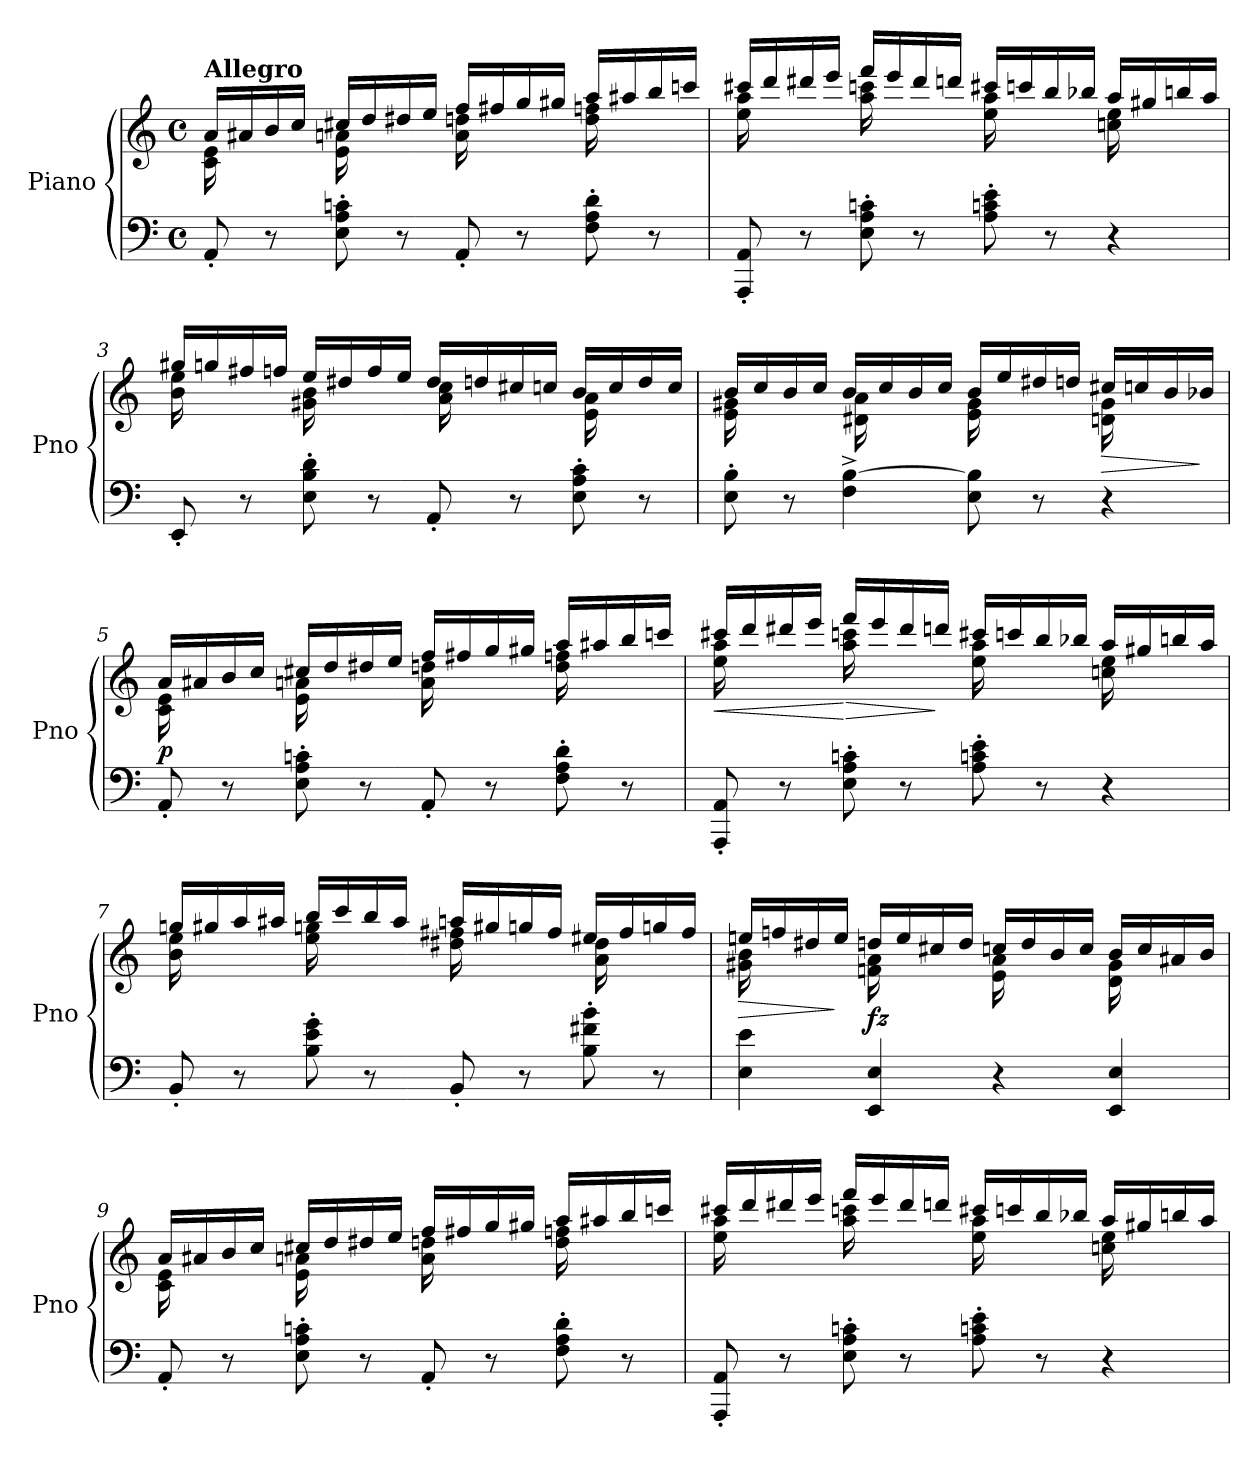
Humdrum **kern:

**kern	**kern	**dynam
*part1	*part1	*part1
*staff2	*staff1	*staff1/2
*I"Piano	*	*
*I'Pno	*	*
*clefF4	*clefG2	*
*k[]	*k[]	*
*M4/4	*M4/4	*
*met(c)	*met(c)	*
*MM144	*MM144	*
=1	=1	=1
*	*^	*
!	!LO:TX:a:B:t=Allegro	!	!
!	!	!	!LO:DY:a
!	!	!	!LO:DY:n=1:b
8AA'/	16a/LL	16c\ 16e\	other-dynamics p
.	16a#X/	8.ryy	.
8r	16b/	.	.
.	16cc/JJ	.	.
8E\' 8A\' 8cn\'	16cc#X/LL	16e\ 16an\	.
.	16dd/	8.ryy	.
8r	16dd#X/	.	.
.	16ee/JJ	.	.
!	!	!	!LO:DY:n=2:b
8AA'/	16ff/LL	16a\ 16ddn\	other-dynamics
.	16ff#X/	8.ryy	.
8r	16gg/	.	.
.	16gg#X/JJ	.	.
8F\' 8A\' 8d\'	16aa/LL	16dd\ 16ffn\	.
.	16aa#X/	8.ryy	.
8r	16bb/	.	.
.	16cccn/JJ	.	.
!!LO:LB:g=z	!!
=2	=2	=2	=2
8AAA/' 8AA/'	16ccc#X/LL	16ee\ 16aa\	.
.	16ddd/	8.ryy	.
8r	16ddd#X/	.	.
.	16eee/JJ	.	.
8E\' 8A\' 8cn\'	16fff/LL	16aa\ 16cccn\	.
.	16eee/	8.ryy	.
8r	16ddd#/	.	.
.	16dddn/JJ	.	.
8A\' 8cn\' 8e\'	16ccc#X/LL	16ee\ 16aa\	.
.	16cccn/	8.ryy	.
8r	16bb/	.	.
.	16bb-X/JJ	.	.
4r	16aa/LL	16ccn\ 16ee\	.
.	16gg#X/	8.ryy	.
.	16bbn/	.	.
.	16aa/JJ	.	.
=3	=3	=3	=3
8EE'/	16gg#X/LL	16b\ 16ee\	.
.	16ggn/	8.ryy	.
8r	16ff#X/	.	.
.	16ffn/JJ	.	.
8E\' 8B\' 8d\'	16ee/LL	16g#X\ 16b\	.
.	16dd#X/	8.ryy	.
8r	16ff/	.	.
.	16ee/JJ	.	.
8AA'/	16dd#/LL	16a\ 16cc\	.
.	16ddn/	8.ryy	.
8r	16cc#X/	.	.
.	16ccn/JJ	.	.
8E\' 8A\' 8c\'	16b/LL	16e\ 16a\	.
.	16cc/	8.ryy	.
8r	16dd/	.	.
.	16cc/JJ	.	.
!!LO:LB:g=z	!!
=4	=4	=4	=4
8E\' 8B\'	16b/LL	16e\ 16g#X\	.
.	16cc/	8.ryy	.
8r	16b/	.	.
.	16cc/JJ	.	.
4F\^ [4B\^	16b/LL	16d#X\ 16a\	.
.	16cc/	8.ryy	.
.	16b/	.	.
.	16cc/JJ	.	.
8E\ 8B\]	16b/LL	16e\ 16g#\	.
.	16ee/	8.ryy	.
8r	16dd#X/	.	.
.	16ddn/JJ	.	.
!	!	!	!LO:HP:b
4r	16cc#X/LL	16dn\ 16g#\	>
.	16ccn/	8.ryy	.
.	16b/	.	.
.	16b-X/JJ	.	]
=5	=5	=5	=5
!	!	!	!LO:DY:b
8AA'/	16a/LL	16c\ 16e\	p
.	16a#X/	8.ryy	.
8r	16b/	.	.
.	16cc/JJ	.	.
8E\' 8A\' 8cn\'	16cc#X/LL	16e\ 16an\	.
.	16dd/	8.ryy	.
8r	16dd#X/	.	.
.	16ee/JJ	.	.
!	!	!	!LO:DY:b
8AA'/	16ff/LL	16a\ 16ddn\	other-dynamics
.	16ff#X/	8.ryy	.
8r	16gg/	.	.
.	16gg#X/JJ	.	.
8F\' 8A\' 8d\'	16aa/LL	16dd\ 16ffn\	.
.	16aa#X/	8.ryy	.
8r	16bb/	.	.
.	16cccn/JJ	.	.
!!LO:LB:g=z	!!
=6	=6	=6	=6
!	!	!	!LO:HP:b
8AAA/' 8AA/'	16ccc#X/LL	16ee\ 16aa\	<
.	16ddd/	8.ryy	.
8r	16ddd#X/	.	.
.	16eee/JJ	.	.
!	!	!	!LO:HP:n=1:b
8E\' 8A\' 8cn\'	16fff/LL	16aa\ 16cccn\	[ >
.	16eee/	8.ryy	.
8r	16ddd#/	.	.
.	16dddn/JJ	.	]
8A\' 8cn\' 8e\'	16ccc#X/LL	16ee\ 16aa\	.
.	16cccn/	8.ryy	.
8r	16bb/	.	.
.	16bb-X/JJ	.	.
4r	16aa/LL	16ccn\ 16ee\	.
.	16gg#X/	8.ryy	.
.	16bbn/	.	.
.	16aa/JJ	.	.
=7	=7	=7	=7
8BB'/	16ggn/LL	16b\ 16ee\	.
.	16gg#X/	8.ryy	.
8r	16aa/	.	.
.	16aa#X/JJ	.	.
8B\' 8e\' 8g\'	16bb/LL	16ee\ 16ggn\	.
.	16ccc/	8.ryy	.
8r	16bb/	.	.
.	16aa#/JJ	.	.
8BB'/	16aan/LL	16dd#X\ 16ff#X\	.
.	16gg#X/	8.ryy	.
8r	16ggn/	.	.
.	16ff#/JJ	.	.
8B\' 8f#X\' 8b\'	16ee#X/LL	16a\ 16dd#\	.
.	16ff#/	8.ryy	.
8r	16ggn/	.	.
.	16ff#/JJ	.	.
!!LO:LB:g=z	!!
=8	=8	=8	=8
!	!	!	!LO:HP:b
4E\ 4e\	16een/LL	16g#X\ 16b\	>
.	16ffn/	8.ryy	.
.	16dd#X/	.	.
.	16ee/JJ	.	]
!	!	!	!LO:DY:b
4EE/ 4E/	16ddn/LL	16fn\ 16a\	fz
.	16ee/	8.ryy	.
.	16cc#X/	.	.
.	16dd/JJ	.	.
4r	16ccn/LL	16e\ 16a\	.
.	16dd/	8.ryy	.
.	16b/	.	.
.	16cc/JJ	.	.
4EE/ 4E/	16b/LL	16d\ 16g#\	.
.	16cc/	8.ryy	.
.	16a#X/	.	.
.	16b/JJ	.	.
=9	=9	=9	=9
!	!	!	!LO:DY:a
!	!	!	!LO:DY:n=1:b
8AA'/	16a/LL	16c\ 16e\	other-dynamics p
.	16a#X/	8.ryy	.
8r	16b/	.	.
.	16cc/JJ	.	.
8E\' 8A\' 8cn\'	16cc#X/LL	16e\ 16an\	.
.	16dd/	8.ryy	.
8r	16dd#X/	.	.
.	16ee/JJ	.	.
!	!	!	!LO:DY:n=2:b
8AA'/	16ff/LL	16a\ 16ddn\	other-dynamics
.	16ff#X/	8.ryy	.
8r	16gg/	.	.
.	16gg#X/JJ	.	.
8F\' 8A\' 8d\'	16aa/LL	16dd\ 16ffn\	.
.	16aa#X/	8.ryy	.
8r	16bb/	.	.
.	16cccn/JJ	.	.
!!LO:PB:g=z	!!
=10	=10	=10	=10
8AAA/' 8AA/'	16ccc#X/LL	16ee\ 16aa\	.
.	16ddd/	8.ryy	.
8r	16ddd#X/	.	.
.	16eee/JJ	.	.
8E\' 8A\' 8cn\'	16fff/LL	16aa\ 16cccn\	.
.	16eee/	8.ryy	.
8r	16ddd#/	.	.
.	16dddn/JJ	.	.
8A\' 8cn\' 8e\'	16ccc#X/LL	16ee\ 16aa\	.
.	16cccn/	8.ryy	.
8r	16bb/	.	.
.	16bb-X/JJ	.	.
4r	16aa/LL	16ccn\ 16ee\	.
.	16gg#X/	8.ryy	.
.	16bbn/	.	.
.	16aa/JJ	.	.
*	*v	*v	*
=	=	=
*-	*-	*-
